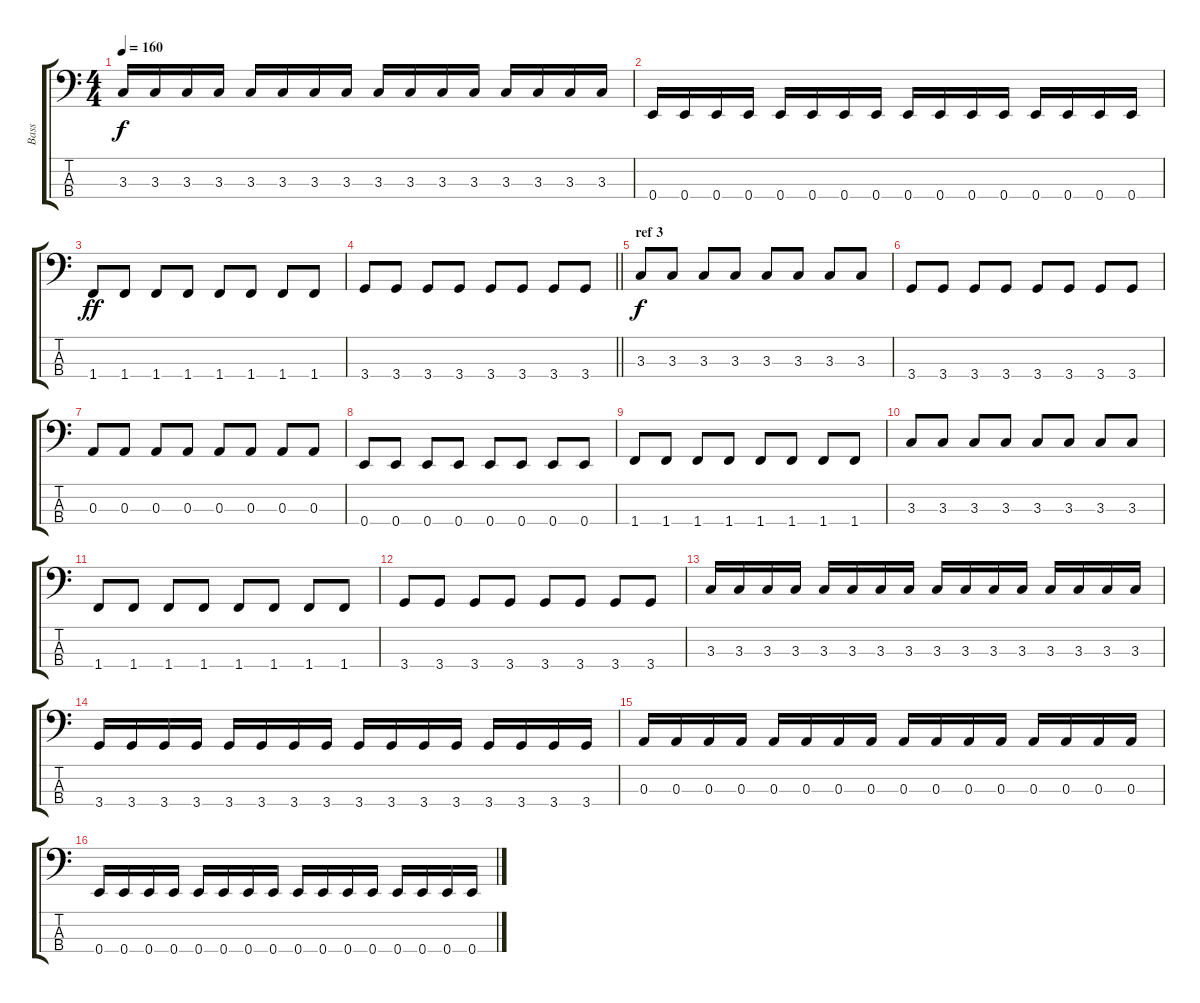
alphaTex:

\track ("Bass" "Bass") {instrument electricbasspick}
\staff {score tabs}
\tuning (G2 D2 A1 E1) {hide}
\ts (4 4)
\tempo 160
\clef f4
\ks c
3.3.16{dy f} 3.3.16 3.3.16 3.3.16 3.3.16 3.3.16 3.3.16 3.3.16 3.3.16 3.3.16 3.3.16 3.3.16 3.3.16 3.3.16 3.3.16 3.3.16 |
0.4.16 0.4.16 0.4.16 0.4.16 0.4.16 0.4.16 0.4.16 0.4.16 0.4.16 0.4.16 0.4.16 0.4.16 0.4.16 0.4.16 0.4.16 0.4.16 |
1.4.8{dy ff} 1.4.8 1.4.8 1.4.8 1.4.8 1.4.8 1.4.8 1.4.8 |
\barLineRight lightlight
3.4.8 3.4.8 3.4.8 3.4.8 3.4.8 3.4.8 3.4.8 3.4.8 |
\section ("" "ref 3 ")
3.3.8{dy f} 3.3.8 3.3.8 3.3.8 3.3.8 3.3.8 3.3.8 3.3.8 |
3.4.8 3.4.8 3.4.8 3.4.8 3.4.8 3.4.8 3.4.8 3.4.8 |
0.3.8 0.3.8 0.3.8 0.3.8 0.3.8 0.3.8 0.3.8 0.3.8 |
0.4.8 0.4.8 0.4.8 0.4.8 0.4.8 0.4.8 0.4.8 0.4.8 |
1.4.8 1.4.8 1.4.8 1.4.8 1.4.8 1.4.8 1.4.8 1.4.8 |
3.3.8 3.3.8 3.3.8 3.3.8 3.3.8 3.3.8 3.3.8 3.3.8 |
1.4.8 1.4.8 1.4.8 1.4.8 1.4.8 1.4.8 1.4.8 1.4.8 |
3.4.8 3.4.8 3.4.8 3.4.8 3.4.8 3.4.8 3.4.8 3.4.8 |
3.3.16 3.3.16 3.3.16 3.3.16 3.3.16 3.3.16 3.3.16 3.3.16 3.3.16 3.3.16 3.3.16 3.3.16 3.3.16 3.3.16 3.3.16 3.3.16 |
3.4.16 3.4.16 3.4.16 3.4.16 3.4.16 3.4.16 3.4.16 3.4.16 3.4.16 3.4.16 3.4.16 3.4.16 3.4.16 3.4.16 3.4.16 3.4.16 |
0.3.16 0.3.16 0.3.16 0.3.16 0.3.16 0.3.16 0.3.16 0.3.16 0.3.16 0.3.16 0.3.16 0.3.16 0.3.16 0.3.16 0.3.16 0.3.16 |
0.4.16 0.4.16 0.4.16 0.4.16 0.4.16 0.4.16 0.4.16 0.4.16 0.4.16 0.4.16 0.4.16 0.4.16 0.4.16 0.4.16 0.4.16 0.4.16
